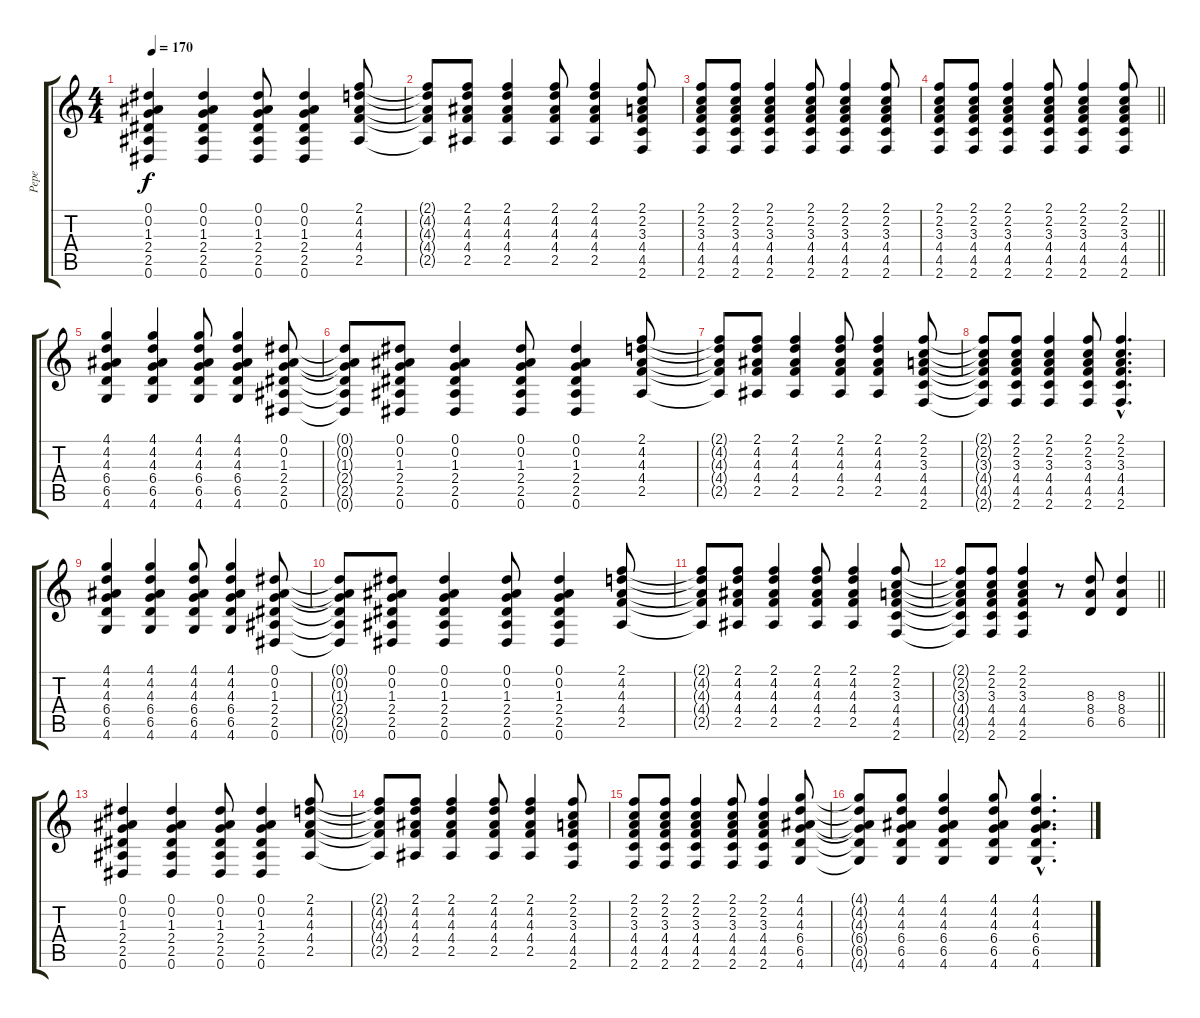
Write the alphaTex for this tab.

\track ("Pepe" "Pepe") {instrument acousticguitarsteel}
\staff {score tabs}
\tuning (Eb4 Bb3 Gb3 Db3 Ab2 Eb2) {hide}
\ts (4 4)
\tempo 170
\clef g2
\ks c
(0.1 0.2 1.3 2.4 2.5 0.6).4{dy f} (0.1 0.2 1.3 2.4 2.5 0.6).4 (0.1 0.2 1.3 2.4 2.5 0.6).8 (0.1 0.2 1.3 2.4 2.5 0.6).4 (2.1 4.2 4.3 4.4 2.5).8 |
(2.1{t} 4.2{t} 4.3{t} 4.4{t} 2.5{t}).8 (2.1 4.2 4.3 4.4 2.5).8 (2.1 4.2 4.3 4.4 2.5).4 (2.1 4.2 4.3 4.4 2.5).8 (2.1 4.2 4.3 4.4 2.5).4 (2.1 2.2 3.3 4.4 4.5 2.6).8 |
(2.1 2.2 3.3 4.4 4.5 2.6).8 (2.1 2.2 3.3 4.4 4.5 2.6).8 (2.1 2.2 3.3 4.4 4.5 2.6).4 (2.1 2.2 3.3 4.4 4.5 2.6).8 (2.1 2.2 3.3 4.4 4.5 2.6).4 (2.1 2.2 3.3 4.4 4.5 2.6).8 |
\barLineRight lightlight
(2.1 2.2 3.3 4.4 4.5 2.6).8 (2.1 2.2 3.3 4.4 4.5 2.6).8 (2.1 2.2 3.3 4.4 4.5 2.6).4 (2.1 2.2 3.3 4.4 4.5 2.6).8 (2.1 2.2 3.3 4.4 4.5 2.6).4 (2.1 2.2 3.3 4.4 4.5 2.6).8 |
(4.1 4.2 4.3 6.4 6.5 4.6).4 (4.1 4.2 4.3 6.4 6.5 4.6).4 (4.1 4.2 4.3 6.4 6.5 4.6).8 (4.1 4.2 4.3 6.4 6.5 4.6).4 (0.1 0.2 1.3 2.4 2.5 0.6).8 |
(0.1{t} 0.2{t} 1.3{t} 2.4{t} 2.5{t} 0.6{t}).8 (0.1 0.2 1.3 2.4 2.5 0.6).8 (0.1 0.2 1.3 2.4 2.5 0.6).4 (0.1 0.2 1.3 2.4 2.5 0.6).8 (0.1 0.2 1.3 2.4 2.5 0.6).4 (2.1 4.2 4.3 4.4 2.5).8 |
(2.1{t} 4.2{t} 4.3{t} 4.4{t} 2.5{t}).8 (2.1 4.2 4.3 4.4 2.5).8 (2.1 4.2 4.3 4.4 2.5).4 (2.1 4.2 4.3 4.4 2.5).8 (2.1 4.2 4.3 4.4 2.5).4 (2.1 2.2 3.3 4.4 4.5 2.6).8 |
(2.1{t} 2.2{t} 3.3{t} 4.4{t} 4.5{t} 2.6{t}).8 (2.1 2.2 3.3 4.4 4.5 2.6).8 (2.1 2.2 3.3 4.4 4.5 2.6).4 (2.1 2.2 3.3 4.4 4.5 2.6).8 (2.1{hac} 2.2{hac} 3.3{hac} 4.4{hac} 4.5{hac} 2.6{hac}).4{d} |
(4.1 4.2 4.3 6.4 6.5 4.6).4 (4.1 4.2 4.3 6.4 6.5 4.6).4 (4.1 4.2 4.3 6.4 6.5 4.6).8 (4.1 4.2 4.3 6.4 6.5 4.6).4 (0.1 0.2 1.3 2.4 2.5 0.6).8 |
(0.1{t} 0.2{t} 1.3{t} 2.4{t} 2.5{t} 0.6{t}).8 (0.1 0.2 1.3 2.4 2.5 0.6).8 (0.1 0.2 1.3 2.4 2.5 0.6).4 (0.1 0.2 1.3 2.4 2.5 0.6).8 (0.1 0.2 1.3 2.4 2.5 0.6).4 (2.1 4.2 4.3 4.4 2.5).8 |
(2.1{t} 4.2{t} 4.3{t} 4.4{t} 2.5{t}).8 (2.1 4.2 4.3 4.4 2.5).8 (2.1 4.2 4.3 4.4 2.5).4 (2.1 4.2 4.3 4.4 2.5).8 (2.1 4.2 4.3 4.4 2.5).4 (2.1 2.2 3.3 4.4 4.5 2.6).8 |
\barLineRight lightlight
(2.1{t} 2.2{t} 3.3{t} 4.4{t} 4.5{t} 2.6{t}).8 (2.1 2.2 3.3 4.4 4.5 2.6).8 (2.1 2.2 3.3 4.4 4.5 2.6).4 r.8 (8.3 8.4 6.5).8 (8.3 8.4 6.5).4 |
(0.1 0.2 1.3 2.4 2.5 0.6).4 (0.1 0.2 1.3 2.4 2.5 0.6).4 (0.1 0.2 1.3 2.4 2.5 0.6).8 (0.1 0.2 1.3 2.4 2.5 0.6).4 (2.1 4.2 4.3 4.4 2.5).8 |
(2.1{t} 4.2{t} 4.3{t} 4.4{t} 2.5{t}).8 (2.1 4.2 4.3 4.4 2.5).8 (2.1 4.2 4.3 4.4 2.5).4 (2.1 4.2 4.3 4.4 2.5).8 (2.1 4.2 4.3 4.4 2.5).4 (2.1 2.2 3.3 4.4 4.5 2.6).8 |
(2.1 2.2 3.3 4.4 4.5 2.6).8 (2.1 2.2 3.3 4.4 4.5 2.6).8 (2.1 2.2 3.3 4.4 4.5 2.6).4 (2.1 2.2 3.3 4.4 4.5 2.6).8 (2.1 2.2 3.3 4.4 4.5 2.6).4 (4.1 4.2 4.3 6.4 6.5 4.6).8 |
(4.1{t} 4.2{t} 4.3{t} 6.4{t} 6.5{t} 4.6{t}).8 (4.1 4.2 4.3 6.4 6.5 4.6).8 (4.1 4.2 4.3 6.4 6.5 4.6).4 (4.1 4.2 4.3 6.4 6.5 4.6).8 (4.1{hac} 4.2{hac} 4.3{hac} 6.4{hac} 6.5{hac} 4.6{hac}).4{d}
